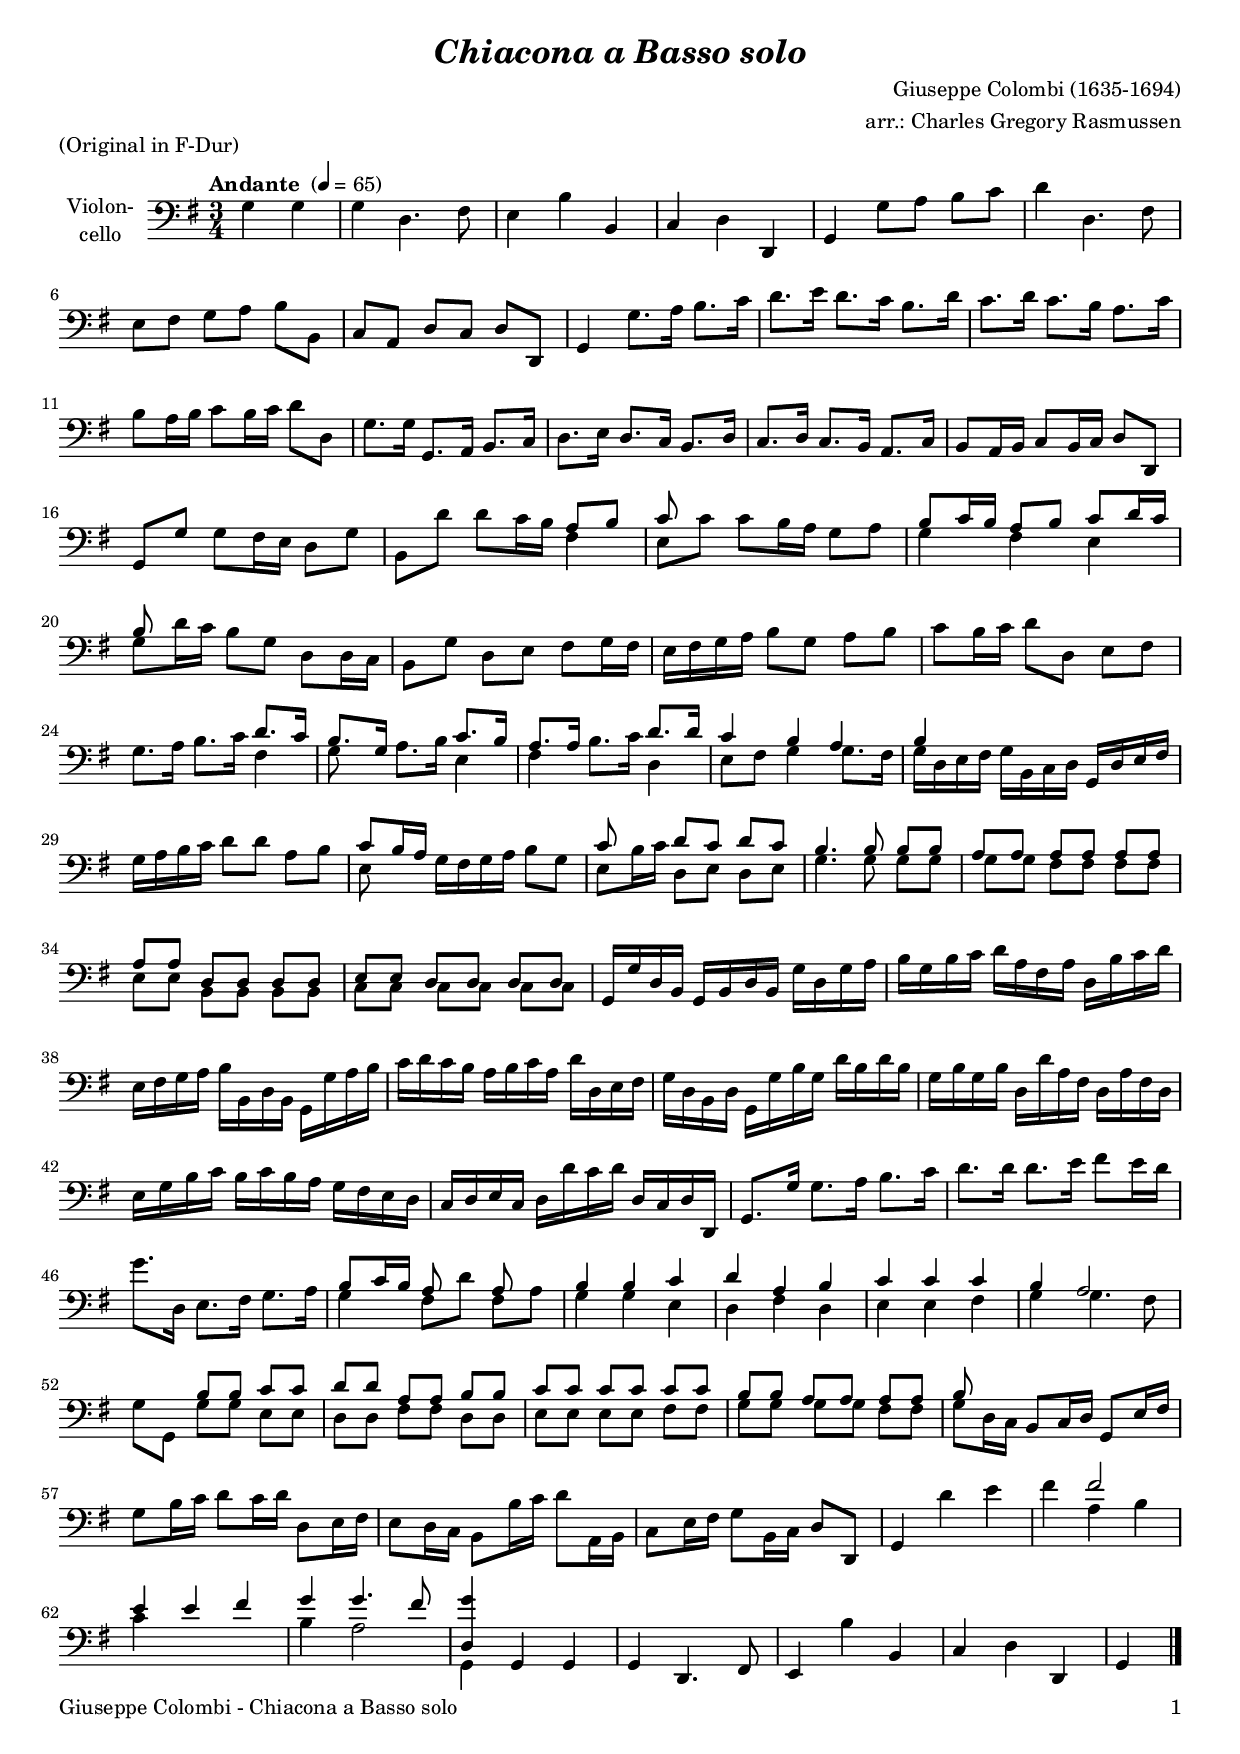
\version "2.24.1"
\include "deutsch.ly"

#(set-global-staff-size 18)

\header {
  title     = \markup \bold \italic "Chiacona a Basso solo"
  composer  = "Giuseppe Colombi (1635-1694)"
  arranger  = "arr.: Charles Gregory Rasmussen"
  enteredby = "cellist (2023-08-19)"
  piece     = "(Original in F-Dur)"
}

voiceconsts = {
  \key g \major
  \time 3/4
  \clef "bass"
%  \numericTimeSignature
  \compressEmptyMeasures
  % Set default beaming for all staves
  \set Timing.beamExceptions = #'()
  \set Timing.baseMoment     = #(ly:make-moment 1 4)
  \set Timing.beatStructure  = #'(1 1 1)
  \tempo "Andante " 4=65
}

mist = "string ensemble 1"
mivl = "violin"
miba = "cello"
mipz = "pizzicato strings"

ii  = \markup \box "II"
iii = \markup \box "III"
rit = \mark \markup \box \italic "rit."

va = \relative c' {
  \voiceconsts

  \partial 2 g4 g
  g d4. fis8
  e4 h' h,
  c d d,
  g g'8 a h c
  d4 d,4. fis8
  e8 fis g a h h,

  c a d c d d,
  g4 g'8. a16 h8. c16
  d8. e16 d8. c16 h8. d16
  c8. d16 c8. h16 a8. c16
  h8 a16 h c8 h16 c d8 d,

  g8. g16 g,8. a16 h8. c16
  d8. e16 d8. c16 h8. d16
  c8. d16 c8. h16 a8. c16
  h8 a16 h c8 h16 c d8 d,
  g g' g fis16 e d8 g

  h, d' d c16 h
  << {
    a8 h
    c s s2
    h8 c16 h a8 h c d16 c
    h8 s s2
  } \\ {
    fis4
    e8 c' c h16 a g8 a
    g4 fis e
    g8 d'16 c h8 g d d16 c
  } >>
  h8 g' d e fis g16 fis

  e fis g a h8 g a h
  c h16 c d8 d, e fis
  g8. a16 h8. c16
  << {
    d8. c16
    h8. g16 s4 c8. h16
    a8. a16 s4 d8. d16

    c4 h a
    h
  } \\ {
    fis g8 s a8. h16 e,4
    fis h8. c16 d,4

    e8 fis g4 g8. fis16
    g d e fis
  } >>
  g h, c d g, d' e fis
  g a h c d8 d a h

  << { c h16 a } \\ { e8 s } >> g16 fis g a h8 g
  << {
    c s d c d c

    h4. h8 h h
    a a a a a a
    a a d, d d d
    e e d d d d
  } \\ {
    e h'16 c d,8 e d e

    g4. g8 g g
    g g fis fis fis fis
    e e h h h h
    c c c c c c
  } >>
  g16 g' d h g h d h g' d g a

  h g h c d a fis a d, h' c d
  e, fis g a h h, d h g g' a h
  c d c h a h c a d d, e fis
  g d h d g, g' h g d' h d h

  g h g h d, d' a fis d a' fis d
  e g h c h c h a g fis e d
  c d e c d d' c d d, c d d,
  g8. g'16 g8. a16 h8. c16

  d8. d16 d8. e16 fis8 e16 d
  g8. d,16 e8. fis16 g8. a16
  << {
    h8 c16 h a8 s a s
    h4 h c
    d a h
    c c c

    h a2
    s4 h8 h c c
    d d a a h h
    c c c c c c
    h h a a a a
    h s
  } \\ {
    g4 fis8 d' fis, a
    g4 g e
    d fis d
    e e fis

    g g4. fis8
    g g, g' g e e
    d d fis fis d d
    e e e e fis fis
    g g g g fis fis
    g d16 c
  } >>
  h8 c16 d g,8 e'16 fis

  g8 h16 c d8 c16 d d,8 e16 fis
  e8 d16 c h8 h'16 c d8 a,16 h
  c8 e16 fis g8 h,16 c d8 d,
  g4 d'' e
  fis
  << {
    fis2
    e4 e fis
    g g4. fis8
    <d, g'>4
  } \\ {
    a' h

    c s2
    h4 a2
    g,4
  } >>
  g g
  g d4. fis8
  e4 h'' h,
  c d d,
  \partial 4 g \bar "|."
}


music = \new StaffGroup <<
      \new Staff {
	\set Staff.midiInstrument = \miba
	\set Staff.instrumentName = \markup \center-column { "Violon-" "cello" }
	\transpose g g { \va }
      }
>>

\book {
   \paper {
    print-page-number = ##t
    print-first-page-number = ##t
    ragged-last-bottom = ##f
    oddHeaderMarkup = \markup \null
    evenHeaderMarkup = \markup \null
    oddFooterMarkup = \markup {
      \fill-line {
        \if \should-print-page-number
        "Giuseppe Colombi - Chiacona a Basso solo" \fromproperty #'page:page-number-string
      }
    }
    evenFooterMarkup = \oddFooterMarkup
  } \score {
    \music
    \layout {}
  }

  \score {
    \unfoldRepeats \music

    \midi {
      \context {
        \Score
      }
    }
  }
}